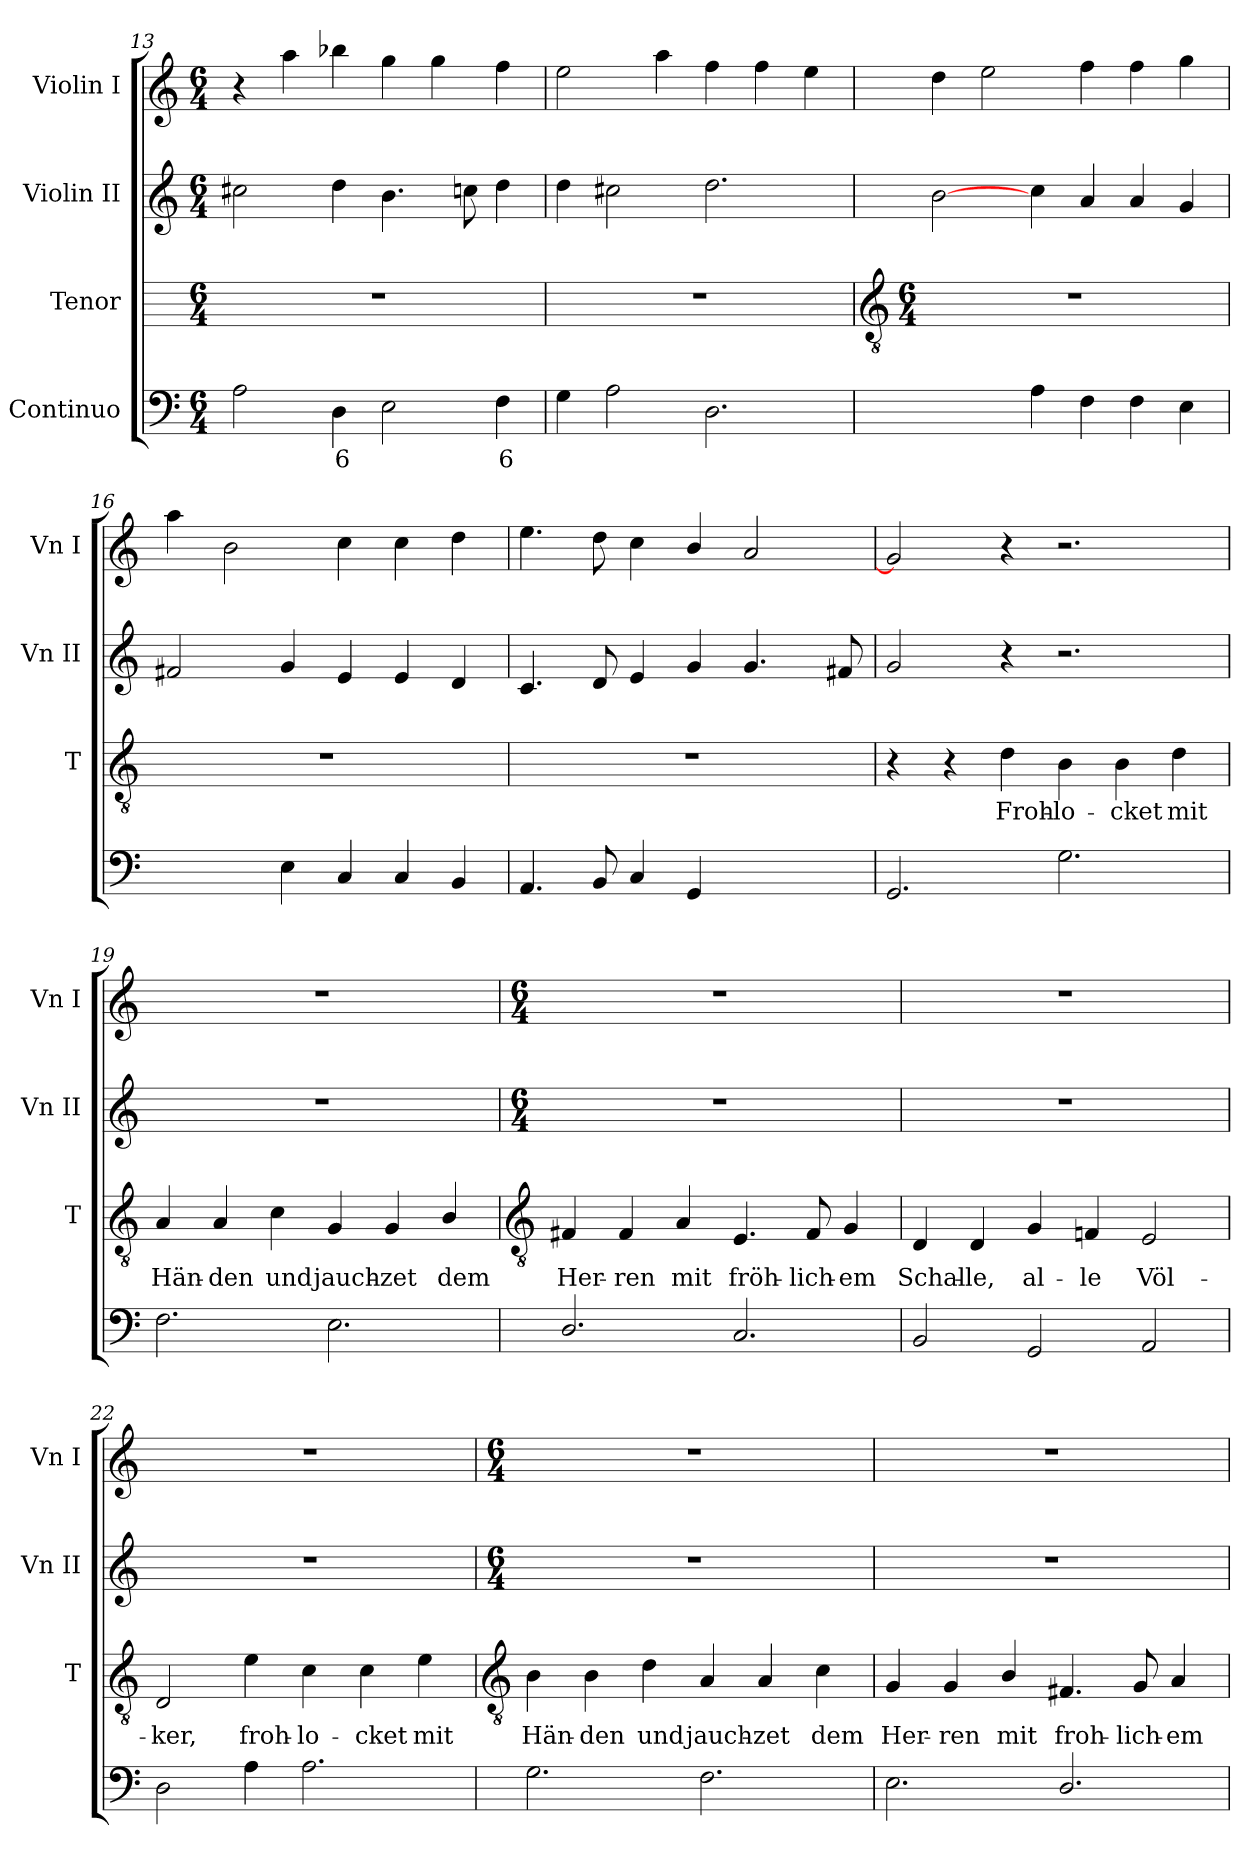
**kern	**text	**kern	**text	**kern	**kern
*part4	*part4	*part3	*part3	*part2	*part1
*staff4	*staff4	*staff3	*staff3	*staff2	*staff1
*I"Continuo	*	*I"Tenor	*	*I"Violin II	*I"Violin I
*	*	*I'T	*	*I'Vn II	*I'Vn I
*clefF4	*	*	*	*clefG2	*clefG2
*k[]	*	*	*	*k[]	*k[]
*C:	*	*	*	*C:	*C:
*M6/4	*	*M6/4	*	*M6/4	*M6/4
=13	=13	=13	=13	=13	=13
2A	.	1.r	.	2cc#X	4r
.	.	.	.	.	4aa
!	!LO:LY:b	!	!	!	!
4D	6	.	.	4dd	4bb-X
2E	.	.	.	4.b	4gg
.	.	.	.	.	4gg
.	.	.	.	8ccn	.
!	!LO:LY:b	!	!	!	!
4F	6	.	.	4dd	4ff
=14	=14	=14	=14	=14	=14
4G	.	1.r	.	4dd	2ee
2A	.	.	.	2cc#X	.
.	.	.	.	.	4aa
2.D	.	.	.	2.dd	4ff
.	.	.	.	.	4ff
.	.	.	.	.	4ee
!!LO:LB:g=z
=15	=15	=15	=15	=15	=15
*	*	*clefGv2	*	*	*
*	*	*k[]	*	*	*
*	*	*C:	*	*	*
*	*	*M6/4	*	*	*
!	!LO:LY:b	!LO:N:vis=1	!	!	!
[4Gyy	5	1.r	.	[2b	4dd
!	!LO:LY:b	!	!	!	!
4Gyy]	6	.	.	.	2ee
4A	.	.	.	4cc	.
4F	.	.	.	4a	4ff
4F	.	.	.	4a	4ff
4E	.	.	.	4g	4gg
=16	=16	=16	=16	=16	=16
!	!LO:LY:b	!LO:N:vis=1	!	!	!
[4Dyy	5	1.r	.	2f#X	4aa
!	!LO:LY:b	!	!	!	!
4Dyy]	6	.	.	.	2b
4E	.	.	.	4g	.
4C	.	.	.	4e	4cc
4C	.	.	.	4e	4cc
4BB	.	.	.	4d	4dd
=17	=17	=17	=17	=17	=17
!	!	!LO:N:vis=1	!	!	!
4.AA	.	1.r	.	4.c	4.ee
8BB	.	.	.	8d	8dd
4C	.	.	.	4e	4cc
4GG	.	.	.	4g	4b/
!	!LO:LY:b	!	!	!	!
[4Dyy	4	.	.	4.g	2a
4Dyy]	.	.	.	.	.
.	.	.	.	8f#X	.
=18	=18	=18	=18	=18	=18
2.GG	.	4r	.	2g	2g]
.	.	4r	.	.	.
!	!	!	!LO:LY:b	!	!
.	.	4d	Froh-	4r	4r
!	!	!	!LO:LY:b	!	!
2.G	.	4B	-lo-	2.r	2.r
!	!	!	!LO:LY:b	!	!
.	.	4B	-cket	.	.
!	!	!	!LO:LY:b	!	!
.	.	4d	mit	.	.
=19	=19	=19	=19	=19	=19
!	!	!	!LO:LY:b	!LO:N:vis=1	!LO:N:vis=1
2.F	.	4A	Hän-	1.r	1.r
!	!	!	!LO:LY:b	!	!
.	.	4A	-den	.	.
!	!	!	!LO:LY:b	!	!
.	.	4c	und	.	.
!	!	!	!LO:LY:b	!	!
2.E	.	4G	jauch-	.	.
!	!	!	!LO:LY:b	!	!
.	.	4G	-zet	.	.
!	!	!	!LO:LY:b	!	!
.	.	4B/	dem	.	.
!!LO:LB:g=z
=20	=20	=20	=20	=20	=20
*	*	*clefGv2	*	*	*
*	*	*	*	*M6/4	*M6/4
!	!	!	!LO:LY:b	!	!
2.D/	.	4F#X	Her-	1.r	1.r
!	!	!	!LO:LY:b	!	!
.	.	4F#	-ren	.	.
!	!	!	!LO:LY:b	!	!
.	.	4A	mit	.	.
!	!	!	!LO:LY:b	!	!
2.C	.	4.E	fröh-	.	.
!	!	!	!LO:LY:b	!	!
.	.	8F#	-lich-	.	.
!	!	!	!LO:LY:b	!	!
.	.	4G	-em	.	.
=21	=21	=21	=21	=21	=21
!	!	!	!LO:LY:b	!	!
2BB	.	4D	Schal-	1.r	1.r
!	!	!	!LO:LY:b	!	!
.	.	4D	-le,	.	.
!	!	!	!LO:LY:b	!	!
2GG	.	4G	al-	.	.
!	!	!	!LO:LY:b	!	!
.	.	4Fn	-le	.	.
!	!	!	!LO:LY:b	!	!
2AA	.	2E	Völ-	.	.
=22	=22	=22	=22	=22	=22
!	!	!	!LO:LY:b	!	!
2D	.	2D	-ker,	1.r	1.r
!	!	!	!LO:LY:b	!	!
4A	.	4e	froh-	.	.
!	!	!	!LO:LY:b	!	!
2.A	.	4c	-lo-	.	.
!	!	!	!LO:LY:b	!	!
.	.	4c	-cket	.	.
!	!	!	!LO:LY:b	!	!
.	.	4e	mit	.	.
!!LO:LB:g=z
=23	=23	=23	=23	=23	=23
*	*	*clefGv2	*	*	*
*	*	*	*	*M6/4	*M6/4
!	!	!	!LO:LY:b	!	!
2.G	.	4B	Hän-	1.r	1.r
!	!	!	!LO:LY:b	!	!
.	.	4B	-den	.	.
!	!	!	!LO:LY:b	!	!
.	.	4d	und	.	.
!	!	!	!LO:LY:b	!	!
2.F	.	4A	jauch-	.	.
!	!	!	!LO:LY:b	!	!
.	.	4A	-zet	.	.
!	!	!	!LO:LY:b	!	!
.	.	4c	dem	.	.
=24	=24	=24	=24	=24	=24
!	!	!	!LO:LY:b	!	!
2.E	.	4G	Her-	1.r	1.r
!	!	!	!LO:LY:b	!	!
.	.	4G	-ren	.	.
!	!	!	!LO:LY:b	!	!
.	.	4B/	mit	.	.
!	!	!	!LO:LY:b	!	!
2.D/	.	4.F#X	froh-	.	.
!	!	!	!LO:LY:b	!	!
.	.	8G	-lich-	.	.
!	!	!	!LO:LY:b	!	!
.	.	4A	-em	.	.
=	=	=	=	=	=
*-	*-	*-	*-	*-	*-
